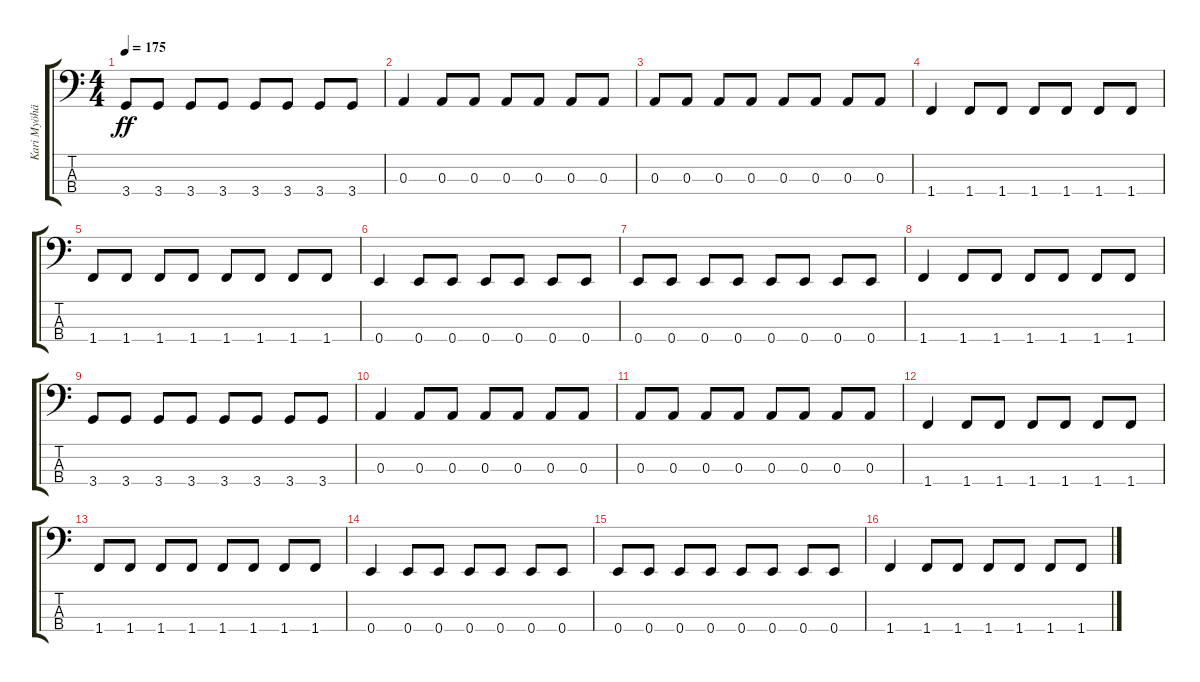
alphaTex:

\track ("Kari Myöhänen-Bass" "Kari Myöhä") {instrument electricbassfinger}
\staff {score tabs}
\tuning (G2 D2 A1 E1) {hide}
\ts (4 4)
\tempo 175
\clef f4
\ks c
3.4.8{dy ff} 3.4.8 3.4.8 3.4.8 3.4.8 3.4.8 3.4.8 3.4.8 |
0.3.4 0.3.8 0.3.8 0.3.8 0.3.8 0.3.8 0.3.8 |
0.3.8 0.3.8 0.3.8 0.3.8 0.3.8 0.3.8 0.3.8 0.3.8 |
1.4.4 1.4.8 1.4.8 1.4.8 1.4.8 1.4.8 1.4.8 |
1.4.8 1.4.8 1.4.8 1.4.8 1.4.8 1.4.8 1.4.8 1.4.8 |
0.4.4 0.4.8 0.4.8 0.4.8 0.4.8 0.4.8 0.4.8 |
0.4.8 0.4.8 0.4.8 0.4.8 0.4.8 0.4.8 0.4.8 0.4.8 |
1.4.4 1.4.8 1.4.8 1.4.8 1.4.8 1.4.8 1.4.8 |
3.4.8 3.4.8 3.4.8 3.4.8 3.4.8 3.4.8 3.4.8 3.4.8 |
0.3.4 0.3.8 0.3.8 0.3.8 0.3.8 0.3.8 0.3.8 |
0.3.8 0.3.8 0.3.8 0.3.8 0.3.8 0.3.8 0.3.8 0.3.8 |
1.4.4 1.4.8 1.4.8 1.4.8 1.4.8 1.4.8 1.4.8 |
1.4.8 1.4.8 1.4.8 1.4.8 1.4.8 1.4.8 1.4.8 1.4.8 |
0.4.4 0.4.8 0.4.8 0.4.8 0.4.8 0.4.8 0.4.8 |
0.4.8 0.4.8 0.4.8 0.4.8 0.4.8 0.4.8 0.4.8 0.4.8 |
1.4.4 1.4.8 1.4.8 1.4.8 1.4.8 1.4.8 1.4.8
